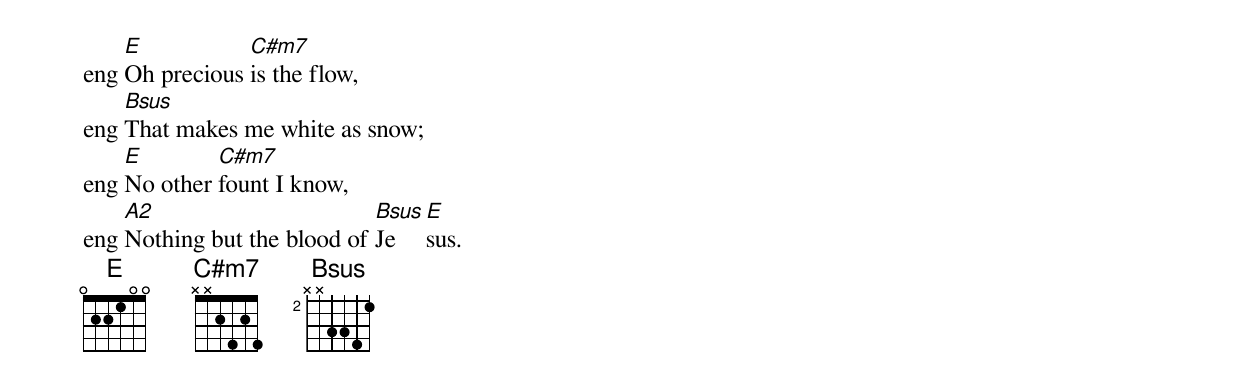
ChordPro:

eng [E]Oh precious [C#m7]is the flow,
eng [Bsus]That makes me white as snow;
eng [E]No other [C#m7]fount I know,
eng [A2]Nothing but the blood of [Bsus]Je[E]sus.
